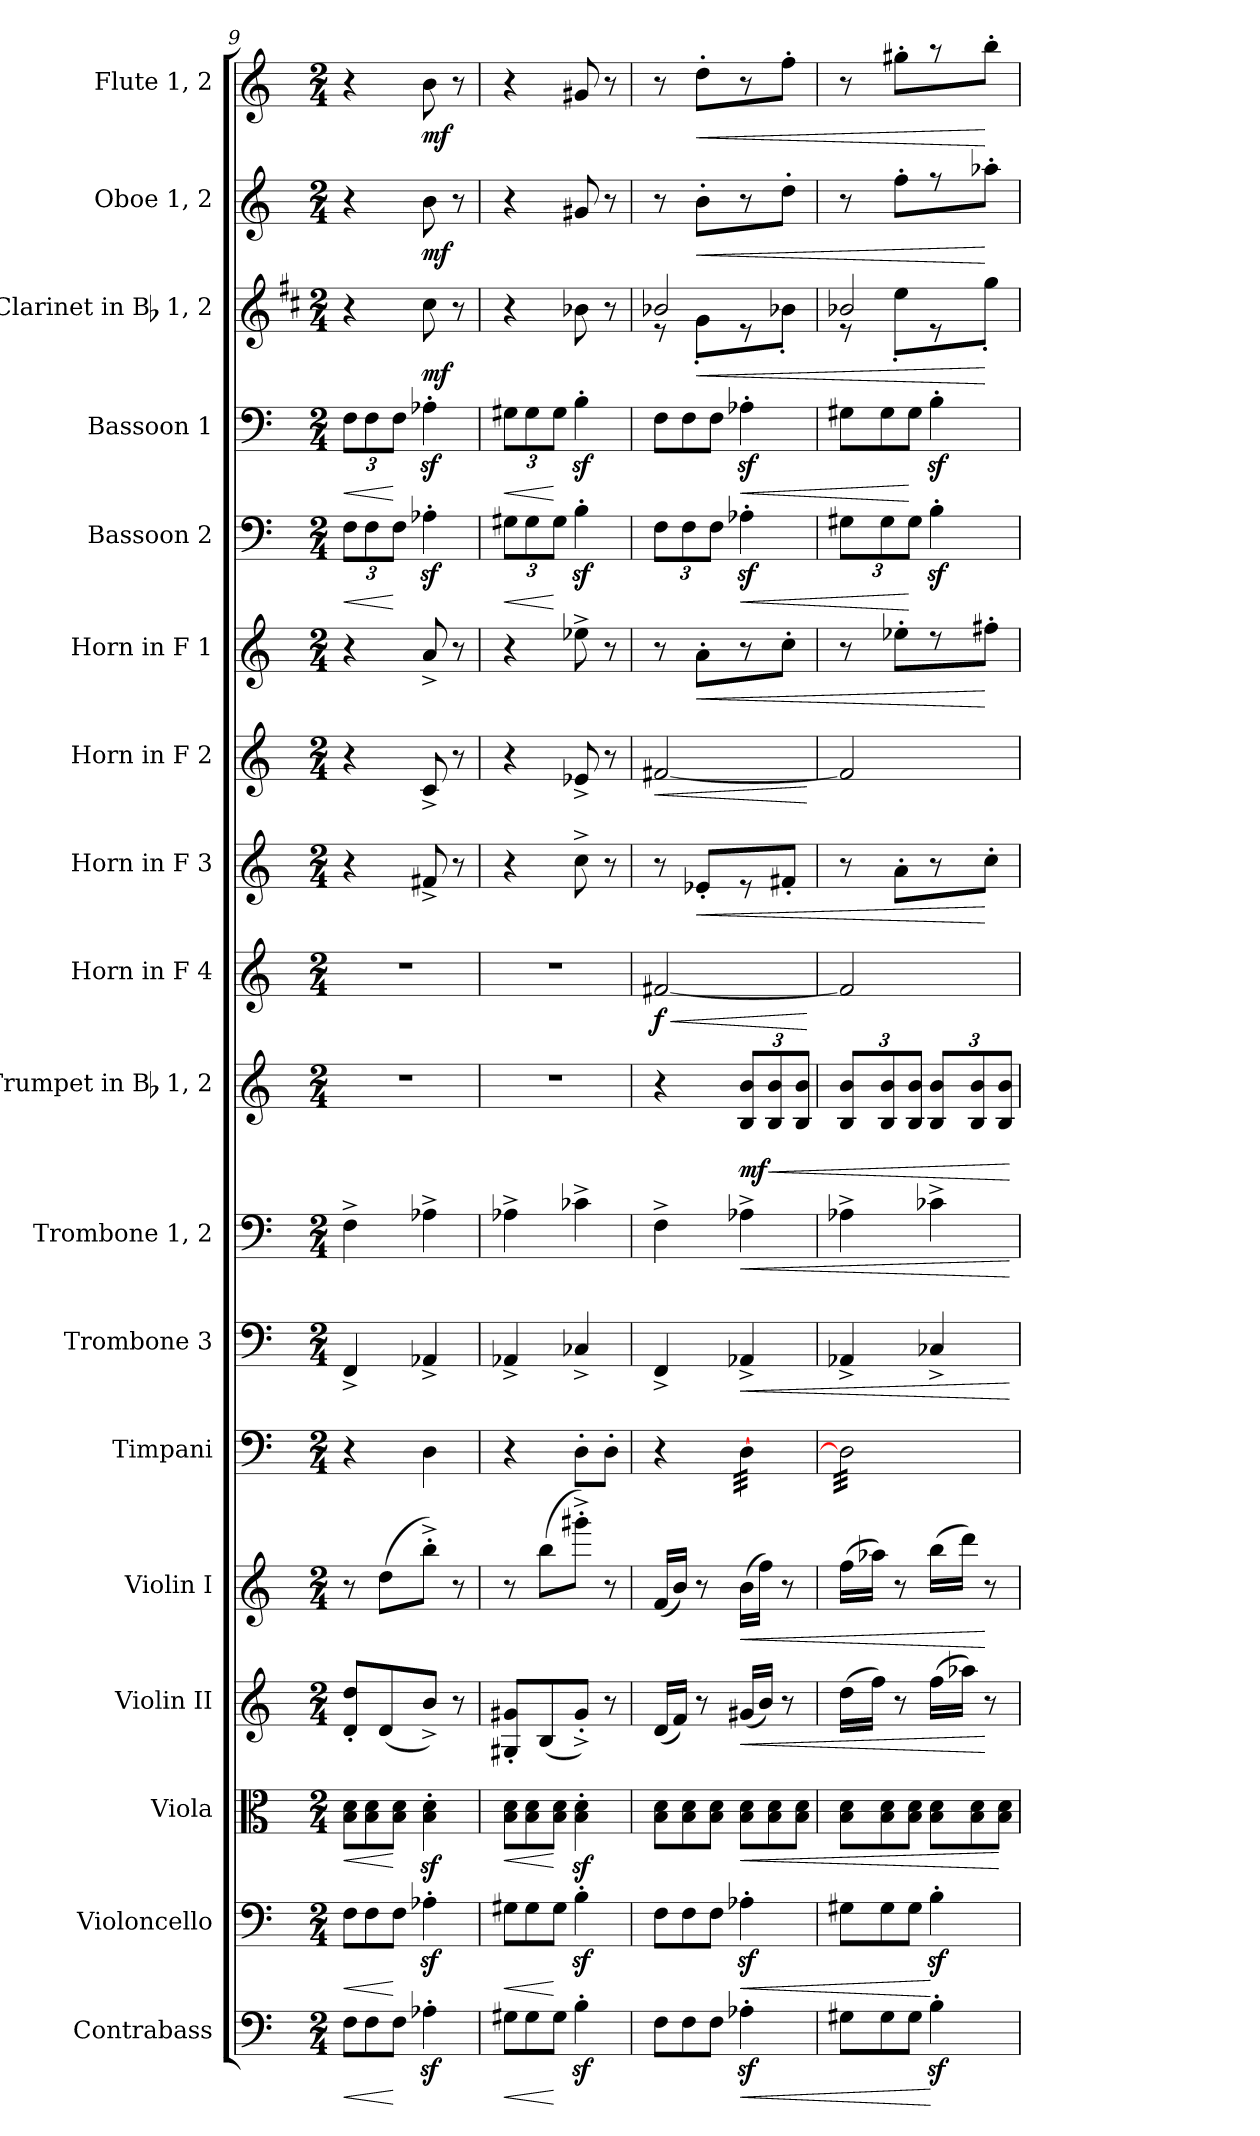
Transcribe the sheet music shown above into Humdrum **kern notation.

**kern	**dynam	**kern	**dynam	**kern	**dynam	**kern	**dynam	**kern	**dynam	**kern	**kern	**dynam	**kern	**dynam	**kern	**dynam	**kern	**dynam	**kern	**dynam	**kern	**dynam	**kern	**dynam	**kern	**dynam	**kern	**dynam	**kern	**dynam	**kern	**dynam	**kern	**dynam
*part18	*part18	*part17	*part17	*part16	*part16	*part15	*part15	*part14	*part14	*part13	*part12	*part12	*part11	*part11	*part10	*part10	*part9	*part9	*part8	*part8	*part7	*part7	*part6	*part6	*part5	*part5	*part4	*part4	*part3	*part3	*part2	*part2	*part1	*part1
*staff18	*staff18	*staff17	*staff17	*staff16	*staff16	*staff15	*staff15	*staff14	*staff14	*staff13	*staff12	*staff12	*staff11	*staff11	*staff10	*staff10	*staff9	*staff9	*staff8	*staff8	*staff7	*staff7	*staff6	*staff6	*staff5	*staff5	*staff4	*staff4	*staff3	*staff3	*staff2	*staff2	*staff1	*staff1
*I"Contrabass	*	*I"Violoncello	*	*I"Viola	*	*I"Violin II	*	*I"Violin I	*	*I"Timpani	*I"Trombone 3	*	*I"Trombone 1, 2	*	*I"Trumpet in Bb 1, 2	*	*I"Horn in F 4	*	*I"Horn in F 3	*	*I"Horn in F 2	*	*I"Horn in F 1	*	*I"Bassoon 2	*	*I"Bassoon 1	*	*I"Clarinet in Bb 1, 2	*	*I"Oboe 1, 2	*	*I"Flute 1, 2	*
*I'Cb.	*	*I'Vc.	*	*I'Vla.	*	*I'Vln. II	*	*I'Vln. I	*	*I'Timp.	*I'Tbn.	*	*I'Tbn.	*	*I'Tpt.	*	*I'Hn.	*	*I'Hn.	*	*I'Hn.	*	*I'Hn.	*	*I'Bsn.	*	*I'Bsn.	*	*I'Cl.	*	*I'Ob.	*	*I'Fl.	*
*clefF4	*	*clefF4	*	*clefC3	*	*clefG2	*	*clefG2	*	*clefF4	*clefF4	*	*clefF4	*	*clefG2	*	*clefG2	*	*clefG2	*	*clefG2	*	*clefG2	*	*clefF4	*	*clefF4	*	*clefG2	*	*clefG2	*	*clefG2	*
*ITrd7c12	*	*	*	*	*	*	*	*	*	*	*	*	*	*	*ITrd1c2	*	*ITrd4c7	*	*ITrd4c7	*	*ITrd4c7	*	*ITrd4c7	*	*	*	*	*	*ITrd1c2	*	*	*	*	*
*k[]	*	*k[]	*	*k[]	*	*k[]	*	*k[]	*	*k[]	*k[]	*	*k[]	*	*k[b-e-]	*	*k[b-]	*	*k[b-]	*	*k[b-]	*	*k[b-]	*	*k[]	*	*k[]	*	*k[]	*	*k[]	*	*k[]	*
*C:	*	*C:	*	*C:	*	*C:	*	*C:	*	*C:	*C:	*	*C:	*	*B-:	*	*F:	*	*F:	*	*F:	*	*F:	*	*C:	*	*C:	*	*C:	*	*C:	*	*C:	*
*M2/4	*	*M2/4	*	*M2/4	*	*M2/4	*	*M2/4	*	*M2/4	*M2/4	*	*M2/4	*	*M2/4	*	*M2/4	*	*M2/4	*	*M2/4	*	*M2/4	*	*M2/4	*	*M2/4	*	*M2/4	*	*M2/4	*	*M2/4	*
*Xtuplet	*	*	*	*	*	*	*	*	*	*	*	*	*	*	*	*	*	*	*	*	*	*	*	*	*	*	*	*	*	*	*	*	*	*
=9	=9	=9	=9	=9	=9	=9	=9	=9	=9	=9	=9	=9	=9	=9	=9	=9	=9	=9	=9	=9	=9	=9	=9	=9	=9	=9	=9	=9	=9	=9	=9	=9	=9	=9
!	!LO:HP:b	!	!	!	!	!	!	!	!	!	!	!	!	!	!	!	!	!	!	!	!	!	!	!	!	!	!	!	!	!	!	!	!	!
*	*	*Xtuplet	*	*	*	*	*	*	*	*	*	*	*	*	*	*	*	*	*	*	*	*	*	*	*	*	*	*	*	*	*	*	*	*
!	!	!	!LO:HP:b	!	!	!	!	!	!	!	!	!	!	!	!	!	!	!	!	!	!	!	!	!	!	!	!	!	!	!	!	!	!	!
*	*	*	*	*Xtuplet	*	*	*	*	*	*	*	*	*	*	*	*	*	*	*	*	*	*	*	*	*	*	*	*	*	*	*	*	*	*
!	!	!	!	!	!LO:HP:b	!	!	!	!	!	!	!	!	!	!	!	!	!	!	!	!	!	!	!	!	!LO:HP:b	!	!LO:HP:b	!	!	!	!	!	!
12FFL	<	12FL	<	12B 12dL	<	8d' 8dd'L	.	8r	.	4r	4FF^	.	4F^	.	2r	.	2r	.	4r	.	4r	.	4r	.	12FL	<	12FL	<	4r	.	4r	.	4r	.
12FF	.	12F	.	12B 12d	.	.	.	.	.	.	.	.	.	.	.	.	.	.	.	.	.	.	.	.	12F	.	12F	.	.	.	.	.	.	.
.	.	.	.	.	.	(8d	.	(8ddL	.	.	.	.	.	.	.	.	.	.	.	.	.	.	.	.	.	.	.	.	.	.	.	.	.	.
12FFJ	[	12FJ	[	12B 12dJ	[	.	.	.	.	.	.	.	.	.	.	.	.	.	.	.	.	.	.	.	12FJ	[	12FJ	[	.	.	.	.	.	.
4AA-Xz'	.	4A-Xz'	.	4Bz' 4dz'	.	8b^J)	.	8bb'^J)	.	4D	4AA-X^	.	4A-X^	.	.	.	.	.	8Bn^L	.	8F^L	.	8d^L	.	4A-Xz'	.	4A-Xz'	.	8bL	mf	8bL	mf	8bL	mf
.	.	.	.	.	.	8r	.	8r	.	.	.	.	.	.	.	.	.	.	8r	.	8r	.	8r	.	.	.	.	.	8r	.	8r	.	8r	.
=10	=10	=10	=10	=10	=10	=10	=10	=10	=10	=10	=10	=10	=10	=10	=10	=10	=10	=10	=10	=10	=10	=10	=10	=10	=10	=10	=10	=10	=10	=10	=10	=10	=10	=10
!	!LO:HP:b	!	!LO:HP:b	!	!LO:HP:b	!	!	!	!	!	!	!	!	!	!	!	!	!	!	!	!	!	!	!	!	!LO:HP:b	!	!LO:HP:b	!	!	!	!	!	!
12GG#XL	<	12G#XL	<	12B 12dL	<	8G#X' 8g#X'L	.	8r	.	4r	4AA-X^	.	4A-X^	.	2r	.	2r	.	4r	.	4r	.	4r	.	12G#XL	<	12G#XL	<	4r	.	4r	.	4r	.
12GG#	.	12G#	.	12B 12d	.	.	.	.	.	.	.	.	.	.	.	.	.	.	.	.	.	.	.	.	12G#	.	12G#	.	.	.	.	.	.	.
.	.	.	.	.	.	(8B	.	(8bbL	.	.	.	.	.	.	.	.	.	.	.	.	.	.	.	.	.	.	.	.	.	.	.	.	.	.
12GG#J	[	12G#J	[	12B 12dJ	[	.	.	.	.	.	.	.	.	.	.	.	.	.	.	.	.	.	.	.	12G#J	[	12G#J	[	.	.	.	.	.	.
4BBz'	.	4Bz'	.	4Bz' 4dz'	.	8g#'^J)	.	8ggg#X'^J)	.	8D'L	4C-X^	.	4c-X^	.	.	.	.	.	8f^L	.	8A-X^L	.	8a-X^L	.	4Bz'	.	4Bz'	.	8a-XL	.	8g#XL	.	8g#XL	.
.	.	.	.	.	.	8r	.	8r	.	8D'J	.	.	.	.	.	.	.	.	8r	.	8r	.	8r	.	.	.	.	.	8r	.	8r	.	8r	.
=11	=11	=11	=11	=11	=11	=11	=11	=11	=11	=11	=11	=11	=11	=11	=11	=11	=11	=11	=11	=11	=11	=11	=11	=11	=11	=11	=11	=11	=11	=11	=11	=11	=11	=11
!	!	!	!	!	!	!	!	!	!	!	!	!	!	!	!	!	!	!LO:HP:b	!	!	!	!LO:HP:b	!	!	!	!	!	!	!	!	!	!	!	!
*	*	*	*	*	*	*	*	*	*	*	*	*	*	*	*	*	*	*	*	*	*	*	*	*	*	*	*Xtuplet	*	*	*	*	*	*	*
*	*	*	*	*	*	*	*	*	*	*	*	*	*	*	*	*	*	*	*	*	*	*	*	*	*	*	*	*	*^	*	*	*	*	*
12FFL	.	12FL	.	12B 12dL	.	(16dLL	.	(16fLL	.	4r	4FF^	.	4F^	.	4r	.	[2Bn	< f	8r	.	[2Bn	<	8r	.	12FL	.	12FL	.	2a-X	8r	.	8r	.	8r	.
.	.	.	.	.	.	16fJJ)	.	16bJJ)	.	.	.	.	.	.	.	.	.	.	.	.	.	.	.	.	.	.	.	.	.	.	.	.	.	.	.
12FF	.	12F	.	12B 12d	.	.	.	.	.	.	.	.	.	.	.	.	.	.	.	.	.	.	.	.	12F	.	12F	.	.	.	.	.	.	.	.
!	!	!	!	!	!	!	!	!	!	!	!	!	!	!	!	!	!	!	!	!LO:HP:b	!	!	!	!LO:HP:b	!	!	!	!	!	!	!LO:HP:b	!	!LO:HP:b	!	!LO:HP:b
.	.	.	.	.	.	8r	.	8r	.	.	.	.	.	.	.	.	.	.	8A-X'L	<	.	.	8d'L	<	.	.	.	.	.	8f'L	<	8b'L	<	8dd'L	<
12FFJ	.	12FJ	.	12B 12dJ	.	.	.	.	.	.	.	.	.	.	.	.	.	.	.	.	.	.	.	.	12FJ	.	12FJ	.	.	.	.	.	.	.	.
!	!LO:HP:b	!	!LO:HP:b	!	!LO:HP:b	!	!LO:HP:b	!	!LO:HP:b	!	!	!LO:HP:b	!	!LO:HP:b	!	!	!	!	!	!	!	!	!	!	!	!LO:HP:b	!	!LO:HP:b	!	!	!	!	!	!	!
*	*	*	*	*	*	*	*	*	*	*tremolo	*	*	*	*	*	*	*	*	*	*	*	*	*	*	*	*	*	*	*	*	*	*	*	*	*
4AA-Xz'	<	4A-Xz'	<	12B 12dL	<	(16g#XLL	<	(16bLL	<	[32DLLL	4AA-X^	<	4A-X^	<	12A 12aL	mf	.	.	8r	.	.	.	8r	.	4A-Xz'	<	4A-Xz'	<	.	8r	.	8r	.	8r	.
.	.	.	.	.	.	.	.	.	.	32D	.	.	.	.	.	.	.	.	.	.	.	.	.	.	.	.	.	.	.	.	.	.	.	.	.
.	.	.	.	.	.	16bJJ)	.	16ffJJ)	.	32D	.	.	.	.	.	.	.	.	.	.	.	.	.	.	.	.	.	.	.	.	.	.	.	.	.
!	!	!	!	!	!	!	!	!	!	!	!	!	!	!	!	!LO:HP:b	!	!	!	!	!	!	!	!	!	!	!	!	!	!	!	!	!	!	!
.	.	.	.	12B 12d	.	.	.	.	.	.	.	.	.	.	12A 12a	<	.	.	.	.	.	.	.	.	.	.	.	.	.	.	.	.	.	.	.
.	.	.	.	.	.	.	.	.	.	32D	.	.	.	.	.	.	.	.	.	.	.	.	.	.	.	.	.	.	.	.	.	.	.	.	.
.	.	.	.	.	.	8r	.	8r	.	32D	.	.	.	.	.	.	.	.	8Bn'J	.	.	.	8f'J	.	.	.	.	.	.	8a-X'J	.	8dd'J	.	8ff'J	.
.	.	.	.	.	.	.	.	.	.	32D	.	.	.	.	.	.	.	.	.	.	.	.	.	.	.	.	.	.	.	.	.	.	.	.	.
.	.	.	.	12B 12dJ	.	.	.	.	.	.	.	.	.	.	12A 12aJ	.	.	.	.	.	.	.	.	.	.	.	.	.	.	.	.	.	.	.	.
.	.	.	.	.	.	.	.	.	.	32D	.	.	.	.	.	.	.	.	.	.	.	.	.	.	.	.	.	.	.	.	.	.	.	.	.
.	.	.	.	.	.	.	.	.	.	32DJJJ	.	.	.	.	.	.	.	.	.	.	.	.	.	.	.	.	.	.	.	.	.	.	.	.	.
*	*	*	*	*	*	*	*	*	*	*	*	*	*	*	*	*	*	*	*	*	*	*	*	*	*	*	*	*	*v	*v	*	*	*	*	*
.	.	.	.	.	.	.	.	.	.	.	.	.	.	.	.	.	.	[	.	.	.	[	.	.	.	.	.	.	.	.	.	.	.	.
=12	=12	=12	=12	=12	=12	=12	=12	=12	=12	=12	=12	=12	=12	=12	=12	=12	=12	=12	=12	=12	=12	=12	=12	=12	=12	=12	=12	=12	=12	=12	=12	=12	=12	=12
*	*	*	*	*	*	*	*	*	*	*	*	*	*	*	*	*	*	*	*	*	*	*	*	*	*	*	*	*	*^	*	*	*	*	*
12GG#XL	.	12G#XL	.	12B 12dL	.	(16ddLL	.	(16ffLL	.	32D]LLL	4AA-X^	.	4A-X^	.	12A 12aL	.	2B]	.	8r	.	2B]	.	8r	.	12G#XL	.	12G#XL	.	2a-X	8r	.	8r	.	8r	.
.	.	.	.	.	.	.	.	.	.	32D	.	.	.	.	.	.	.	.	.	.	.	.	.	.	.	.	.	.	.	.	.	.	.	.	.
.	.	.	.	.	.	16ffJJ)	.	16aa-XJJ)	.	32D	.	.	.	.	.	.	.	.	.	.	.	.	.	.	.	.	.	.	.	.	.	.	.	.	.
12GG#	.	12G#	.	12B 12d	.	.	.	.	.	.	.	.	.	.	12A 12a	.	.	.	.	.	.	.	.	.	12G#	.	12G#	.	.	.	.	.	.	.	.
.	.	.	.	.	.	.	.	.	.	32D	.	.	.	.	.	.	.	.	.	.	.	.	.	.	.	.	.	.	.	.	.	.	.	.	.
.	.	.	.	.	.	8r	.	8r	.	32D	.	.	.	.	.	.	.	.	8d'L	.	.	.	8a-X'L	.	.	.	.	.	.	8dd'L	.	8ff'L	.	8gg#X'L	.
.	.	.	.	.	.	.	.	.	.	32D	.	.	.	.	.	.	.	.	.	.	.	.	.	.	.	.	.	.	.	.	.	.	.	.	.
12GG#J	.	12G#J	.	12B 12dJ	.	.	.	.	.	.	.	.	.	.	12A 12aJ	.	.	.	.	.	.	.	.	.	12G#J	[	12G#J	[	.	.	.	.	.	.	.
.	.	.	.	.	.	.	.	.	.	32D	.	.	.	.	.	.	.	.	.	.	.	.	.	.	.	.	.	.	.	.	.	.	.	.	.
.	.	.	.	.	.	.	.	.	.	32D	.	.	.	.	.	.	.	.	.	.	.	.	.	.	.	.	.	.	.	.	.	.	.	.	.
4BBz'	[	4Bz'	[	12B 12dL	.	(16ffLL	.	(16bbLL	.	32D	4C-X^	.	4c-X^	.	12A 12aL	.	.	.	8r	.	.	.	8r	.	4Bz'	.	4Bz'	.	.	8r	.	8r	.	8r	.
.	.	.	.	.	.	.	.	.	.	32D	.	.	.	.	.	.	.	.	.	.	.	.	.	.	.	.	.	.	.	.	.	.	.	.	.
.	.	.	.	.	.	16aa-XJJ)	.	16dddJJ)	.	32D	.	.	.	.	.	.	.	.	.	.	.	.	.	.	.	.	.	.	.	.	.	.	.	.	.
.	.	.	.	12B 12d	.	.	.	.	.	.	.	.	.	.	12A 12a	.	.	.	.	.	.	.	.	.	.	.	.	.	.	.	.	.	.	.	.
.	.	.	.	.	.	.	.	.	.	32D	.	.	.	.	.	.	.	.	.	.	.	.	.	.	.	.	.	.	.	.	.	.	.	.	.
.	.	.	.	.	.	8r	[	8r	[	32D	.	.	.	.	.	.	.	.	8f'J	[	.	.	8bn'J	[	.	.	.	.	.	8ff'J	[	8aa-X'J	[	8bb'J	[
.	.	.	.	.	.	.	.	.	.	32D	.	.	.	.	.	.	.	.	.	.	.	.	.	.	.	.	.	.	.	.	.	.	.	.	.
.	.	.	.	12B 12dJ	[	.	.	.	.	.	.	.	.	.	12A 12aJ	.	.	.	.	.	.	.	.	.	.	.	.	.	.	.	.	.	.	.	.
.	.	.	.	.	.	.	.	.	.	32D	.	.	.	.	.	.	.	.	.	.	.	.	.	.	.	.	.	.	.	.	.	.	.	.	.
.	.	.	.	.	.	.	.	.	.	32DJJJ	.	.	.	.	.	.	.	.	.	.	.	.	.	.	.	.	.	.	.	.	.	.	.	.	.
*	*	*	*	*	*	*	*	*	*	*Xtremolo	*	*	*	*	*	*	*	*	*	*	*	*	*	*	*	*	*	*	*	*	*	*	*	*	*
*	*	*	*	*	*	*	*	*	*	*	*	*	*	*	*	*	*	*	*	*	*	*	*	*	*	*	*	*	*v	*v	*	*	*	*	*
.	.	.	.	.	.	.	.	.	.	.	.	[	.	[	.	[	.	.	.	.	.	.	.	.	.	.	.	.	.	.	.	.	.	.
=	=	=	=	=	=	=	=	=	=	=	=	=	=	=	=	=	=	=	=	=	=	=	=	=	=	=	=	=	=	=	=	=	=	=
*-	*-	*-	*-	*-	*-	*-	*-	*-	*-	*-	*-	*-	*-	*-	*-	*-	*-	*-	*-	*-	*-	*-	*-	*-	*-	*-	*-	*-	*-	*-	*-	*-	*-	*-
